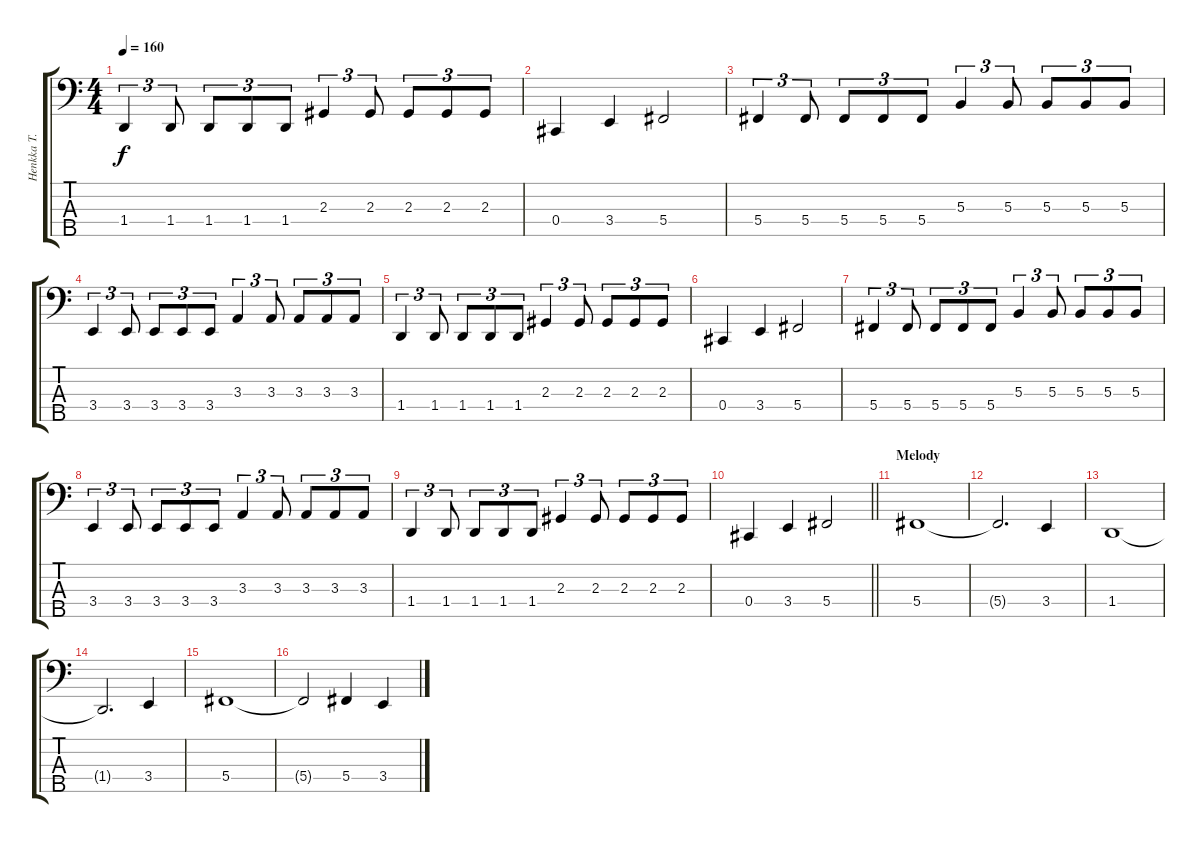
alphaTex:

\track ("Henkka T. Blacksmith" "Henkka T. ") {instrument electricbasspick}
\staff {score tabs}
\tuning (E2 B1 Gb1 Db1 Ab0) {hide}
\ts (4 4)
\tempo 160
\clef f4
\ks c
1.4.4{tu (3 2) dy f} 1.4.8{tu (3 2)} 1.4.8{tu (3 2)} 1.4.8{tu (3 2)} 1.4.8{tu (3 2)} 2.3.4{tu (3 2)} 2.3.8{tu (3 2)} 2.3.8{tu (3 2)} 2.3.8{tu (3 2)} 2.3.8{tu (3 2)} |
0.4.4 3.4.4 5.4.2 |
5.4.4{tu (3 2)} 5.4.8{tu (3 2)} 5.4.8{tu (3 2)} 5.4.8{tu (3 2)} 5.4.8{tu (3 2)} 5.3.4{tu (3 2)} 5.3.8{tu (3 2)} 5.3.8{tu (3 2)} 5.3.8{tu (3 2)} 5.3.8{tu (3 2)} |
3.4.4{tu (3 2)} 3.4.8{tu (3 2)} 3.4.8{tu (3 2)} 3.4.8{tu (3 2)} 3.4.8{tu (3 2)} 3.3.4{tu (3 2)} 3.3.8{tu (3 2)} 3.3.8{tu (3 2)} 3.3.8{tu (3 2)} 3.3.8{tu (3 2)} |
1.4.4{tu (3 2)} 1.4.8{tu (3 2)} 1.4.8{tu (3 2)} 1.4.8{tu (3 2)} 1.4.8{tu (3 2)} 2.3.4{tu (3 2)} 2.3.8{tu (3 2)} 2.3.8{tu (3 2)} 2.3.8{tu (3 2)} 2.3.8{tu (3 2)} |
0.4.4 3.4.4 5.4.2 |
5.4.4{tu (3 2)} 5.4.8{tu (3 2)} 5.4.8{tu (3 2)} 5.4.8{tu (3 2)} 5.4.8{tu (3 2)} 5.3.4{tu (3 2)} 5.3.8{tu (3 2)} 5.3.8{tu (3 2)} 5.3.8{tu (3 2)} 5.3.8{tu (3 2)} |
3.4.4{tu (3 2)} 3.4.8{tu (3 2)} 3.4.8{tu (3 2)} 3.4.8{tu (3 2)} 3.4.8{tu (3 2)} 3.3.4{tu (3 2)} 3.3.8{tu (3 2)} 3.3.8{tu (3 2)} 3.3.8{tu (3 2)} 3.3.8{tu (3 2)} |
1.4.4{tu (3 2)} 1.4.8{tu (3 2)} 1.4.8{tu (3 2)} 1.4.8{tu (3 2)} 1.4.8{tu (3 2)} 2.3.4{tu (3 2)} 2.3.8{tu (3 2)} 2.3.8{tu (3 2)} 2.3.8{tu (3 2)} 2.3.8{tu (3 2)} |
\barLineRight lightlight
0.4.4 3.4.4 5.4.2 |
\section ("" "Melody")
5.4.1 |
5.4{t}.2{d} 3.4.4 |
1.4.1 |
1.4{t}.2{d} 3.4.4 |
5.4.1 |
5.4{t}.2 5.4.4 3.4.4
